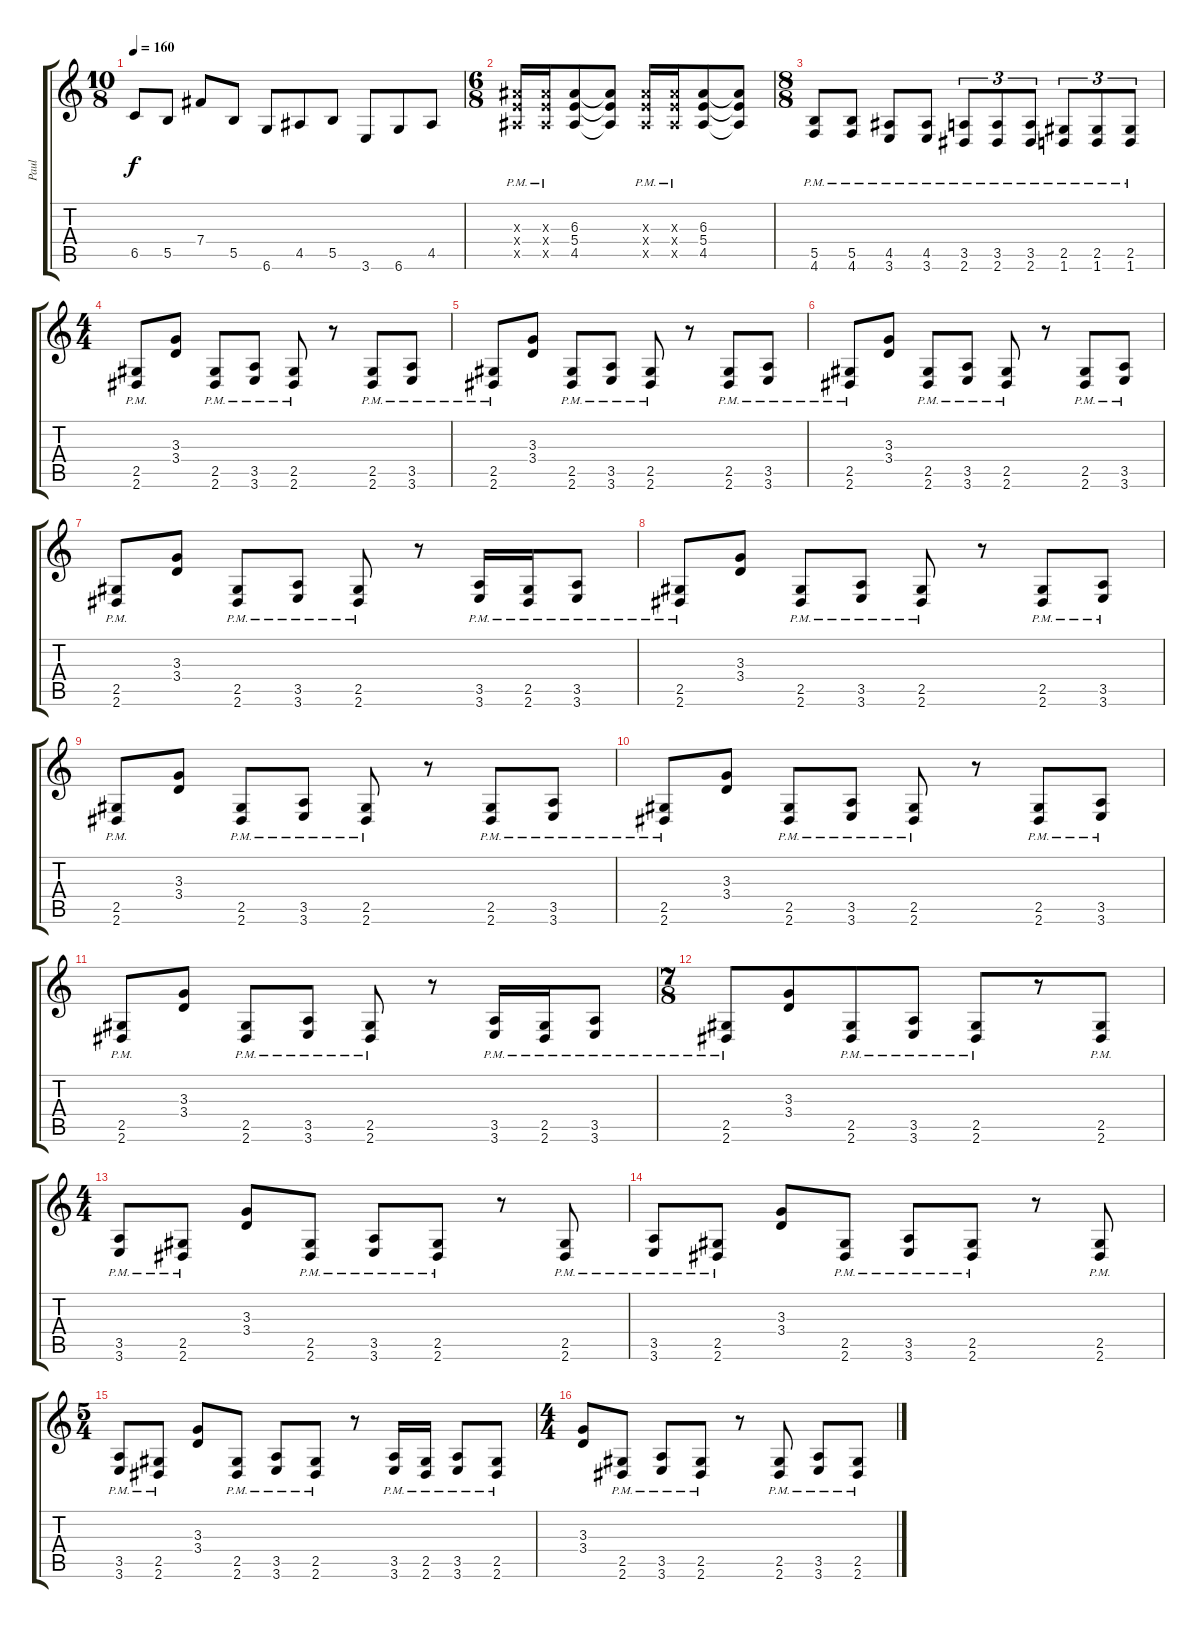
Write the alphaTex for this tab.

\track ("Paul" "Paul") {instrument distortionguitar}
\staff {score tabs}
\tuning (Db4 Ab3 E3 B2 Gb2 Db2) {hide}
\ts (10 8)
\tempo 160
\clef g2
\ks c
6.5.8{dy f} 5.5.8{beam split} 7.4.8{beam merge} 5.5.8{beam split} 6.6.8 4.5.8{beam merge} 5.5.8{beam split} 3.6.8 6.6.8{beam merge} 4.5.8 |
\ts (6 8)
(6.3{pm x} 5.4{pm x} 4.5{pm x}).16 (6.3{pm x} 5.4{pm x} 4.5{pm x}).16 (6.3 5.4 4.5).8 (6.3{t} 5.4{t} 4.5{t}).8 (6.3{pm x} 5.4{pm x} 4.5{pm x}).16 (6.3{pm x} 5.4{pm x} 4.5{pm x}).16 (6.3 5.4 4.5).8 (6.3{t} 5.4{t} 4.5{t}).8 |
\ts (8 8)
(5.5{pm} 4.6{pm}).8 (5.5{pm} 4.6{pm}).8{beam split} (4.5{pm} 3.6{pm}).8{beam merge} (4.5{pm} 3.6{pm}).8{beam split} (3.5{pm} 2.6{pm}).8{tu (3 2)} (3.5{pm} 2.6{pm}).8{tu (3 2) beam merge} (3.5{pm} 2.6{pm}).8{tu (3 2) beam split} (2.5{pm} 1.6{pm}).8{tu (3 2)} (2.5{pm} 1.6{pm}).8{tu (3 2) beam merge} (2.5{pm} 1.6{pm}).8{tu (3 2)} |
\ts (4 4)
(2.5{pm} 2.6{pm}).8 (3.3 3.4).8 (2.5{pm} 2.6{pm}).8 (3.5{pm} 3.6{pm}).8 (2.5{pm} 2.6{pm}).8 r.8 (2.5{pm} 2.6{pm}).8 (3.5{pm} 3.6{pm}).8 |
(2.5{pm} 2.6{pm}).8 (3.3 3.4).8 (2.5{pm} 2.6{pm}).8 (3.5{pm} 3.6{pm}).8 (2.5{pm} 2.6{pm}).8 r.8 (2.5{pm} 2.6{pm}).8 (3.5{pm} 3.6{pm}).8 |
(2.5{pm} 2.6{pm}).8 (3.3 3.4).8 (2.5{pm} 2.6{pm}).8 (3.5{pm} 3.6{pm}).8 (2.5{pm} 2.6{pm}).8 r.8 (2.5{pm} 2.6{pm}).8 (3.5{pm} 3.6{pm}).8 |
(2.5{pm} 2.6{pm}).8 (3.3 3.4).8 (2.5{pm} 2.6{pm}).8 (3.5{pm} 3.6{pm}).8 (2.5{pm} 2.6{pm}).8 r.8 (3.5{pm} 3.6{pm}).16 (2.5{pm} 2.6{pm}).16 (3.5{pm} 3.6{pm}).8 |
(2.5{pm} 2.6{pm}).8 (3.3 3.4).8 (2.5{pm} 2.6{pm}).8 (3.5{pm} 3.6{pm}).8 (2.5{pm} 2.6{pm}).8 r.8 (2.5{pm} 2.6{pm}).8 (3.5{pm} 3.6{pm}).8 |
(2.5{pm} 2.6{pm}).8 (3.3 3.4).8 (2.5{pm} 2.6{pm}).8 (3.5{pm} 3.6{pm}).8 (2.5{pm} 2.6{pm}).8 r.8 (2.5{pm} 2.6{pm}).8 (3.5{pm} 3.6{pm}).8 |
(2.5{pm} 2.6{pm}).8 (3.3 3.4).8 (2.5{pm} 2.6{pm}).8 (3.5{pm} 3.6{pm}).8 (2.5{pm} 2.6{pm}).8 r.8 (2.5{pm} 2.6{pm}).8 (3.5{pm} 3.6{pm}).8 |
(2.5{pm} 2.6{pm}).8 (3.3 3.4).8 (2.5{pm} 2.6{pm}).8 (3.5{pm} 3.6{pm}).8 (2.5{pm} 2.6{pm}).8 r.8 (3.5{pm} 3.6{pm}).16 (2.5{pm} 2.6{pm}).16 (3.5{pm} 3.6{pm}).8 |
\ts (7 8)
(2.5{pm} 2.6{pm}).8 (3.3 3.4).8 (2.5{pm} 2.6{pm}).8 (3.5{pm} 3.6{pm}).8 (2.5{pm} 2.6{pm}).8 r.8 (2.5{pm} 2.6{pm}).8 |
\ts (4 4)
(3.5{pm} 3.6{pm}).8 (2.5{pm} 2.6{pm}).8 (3.3 3.4).8 (2.5{pm} 2.6{pm}).8 (3.5{pm} 3.6{pm}).8 (2.5{pm} 2.6{pm}).8 r.8 (2.5{pm} 2.6{pm}).8 |
(3.5{pm} 3.6{pm}).8 (2.5{pm} 2.6{pm}).8 (3.3 3.4).8 (2.5{pm} 2.6{pm}).8 (3.5{pm} 3.6{pm}).8 (2.5{pm} 2.6{pm}).8 r.8 (2.5{pm} 2.6{pm}).8 |
\ts (5 4)
(3.5{pm} 3.6{pm}).8 (2.5{pm} 2.6{pm}).8{beam split} (3.3 3.4).8 (2.5{pm} 2.6{pm}).8{beam split} (3.5{pm} 3.6{pm}).8 (2.5{pm} 2.6{pm}).8 r.8 (3.5{pm} 3.6{pm}).16 (2.5{pm} 2.6{pm}).16 (3.5{pm} 3.6{pm}).8 (2.5{pm} 2.6{pm}).8 |
\ts (4 4)
(3.3 3.4).8 (2.5{pm} 2.6{pm}).8 (3.5{pm} 3.6{pm}).8 (2.5{pm} 2.6{pm}).8 r.8 (2.5{pm} 2.6{pm}).8 (3.5{pm} 3.6{pm}).8 (2.5{pm} 2.6{pm}).8
